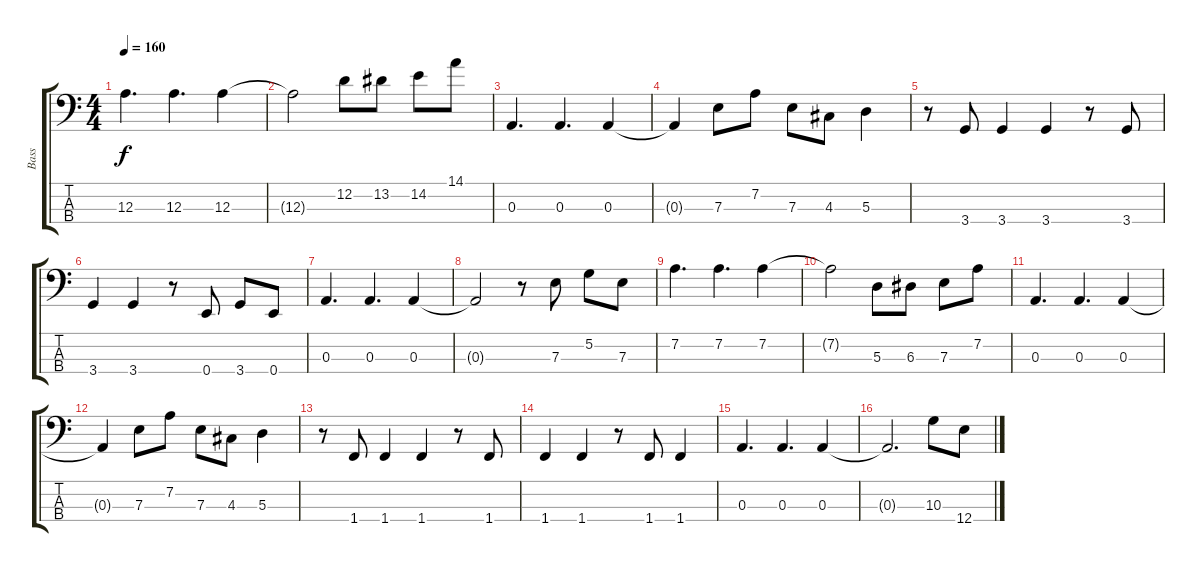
\track ("Bass" "Bass") {instrument electricbassfinger}
\staff {score tabs}
\tuning (G2 D2 A1 E1) {hide}
\ts (4 4)
\tempo 160
\clef f4
\ks c
12.3.4{d dy f} 12.3.4{d} 12.3.4 |
12.3{t}.2 12.2.8 13.2.8 14.2.8 14.1.8 |
0.3.4{d} 0.3.4{d} 0.3.4 |
0.3{t}.4 7.3.8 7.2.8 7.3.8 4.3.8 5.3.4 |
r.8 3.4.8 3.4.4 3.4.4 r.8 3.4.8 |
3.4.4 3.4.4 r.8 0.4.8 3.4.8 0.4.8 |
0.3.4{d} 0.3.4{d} 0.3.4 |
0.3{t}.2 r.8 7.3.8 5.2.8 7.3.8 |
7.2.4{d} 7.2.4{d} 7.2.4 |
7.2{t}.2 5.3.8 6.3.8 7.3.8 7.2.8 |
0.3.4{d} 0.3.4{d} 0.3.4 |
0.3{t}.4 7.3.8 7.2.8 7.3.8 4.3.8 5.3.4 |
r.8 1.4.8 1.4.4 1.4.4 r.8 1.4.8 |
1.4.4 1.4.4 r.8 1.4.8 1.4.4 |
0.3.4{d} 0.3.4{d} 0.3.4 |
0.3{t}.2{d} 10.3.8 12.4.8
